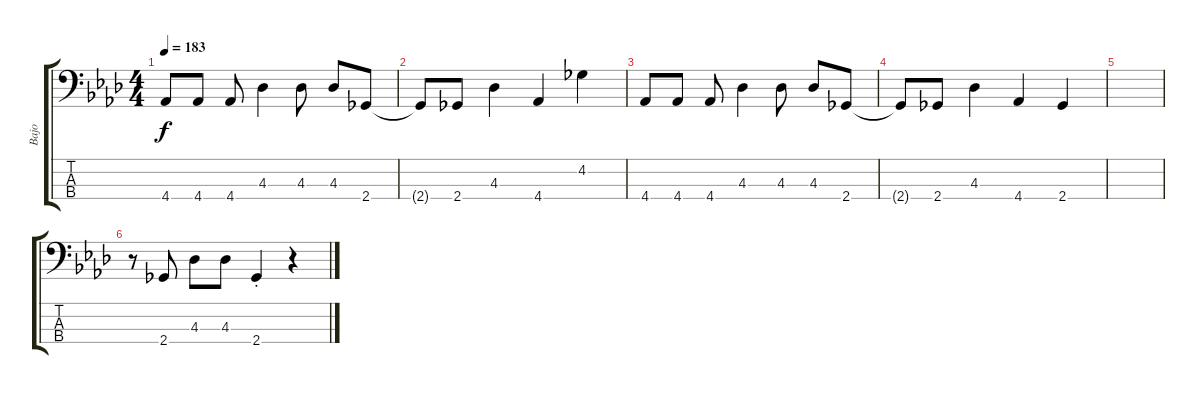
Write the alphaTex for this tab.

\track ("Bajo" "Bajo") {instrument electricbasspick}
\staff {score tabs}
\tuning (G2 D2 A1 E1) {hide}
\ts (4 4)
\tempo 183
\clef f4
\ks ab
4.4.8{dy f} 4.4.8 4.4.8 4.3.4 4.3.8 4.3.8 2.4.8 |
2.4{t}.8 2.4.8 4.3.4 4.4.4 4.2.4 |
4.4.8 4.4.8 4.4.8 4.3.4 4.3.8 4.3.8 2.4.8 |
2.4{t}.8 2.4.8 4.3.4 4.4.4 2.4.4 |
|
r.8 2.4.8 4.3.8 4.3.8 2.4{st}.4 r.4
